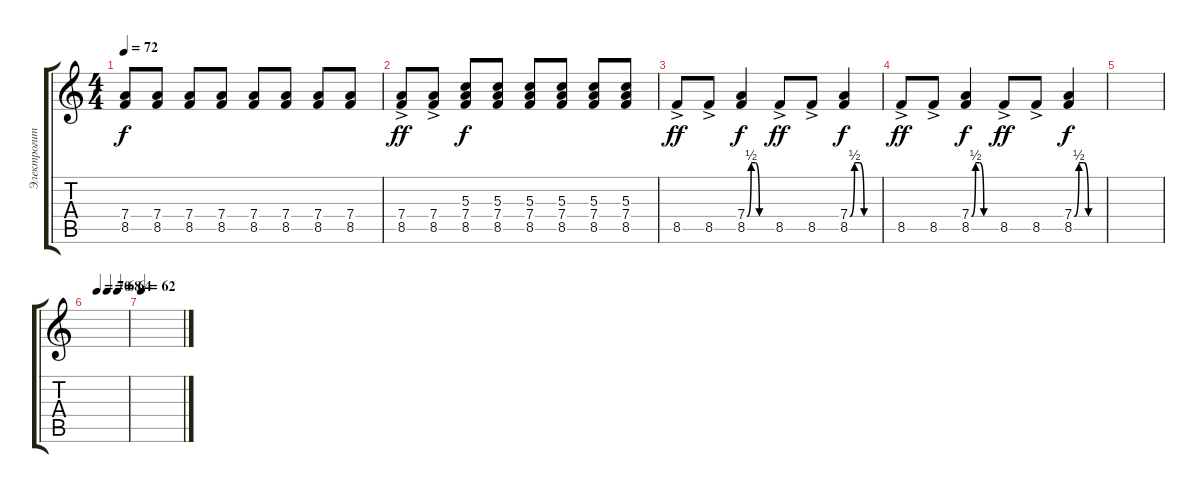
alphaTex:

\track ("Электрогитара" "Электрогит") {instrument overdrivenguitar}
\staff {score tabs}
\tuning (E4 B3 G3 D3 A2 E2) {hide}
\ts (4 4)
\tempo 72
\clef g2
\ks c
(7.4 8.5).8{dy f} (7.4 8.5).8 (7.4 8.5).8 (7.4 8.5).8 (7.4 8.5).8 (7.4 8.5).8 (7.4 8.5).8 (7.4 8.5).8 |
(7.4 8.5{ac}).8{dy ff} (7.4 8.5{ac}).8 (5.3 7.4 8.5).8{dy f} (5.3 7.4 8.5).8 (5.3 7.4 8.5).8 (5.3 7.4 8.5).8 (5.3 7.4 8.5).8 (5.3 7.4 8.5).8 |
8.5{ac}.8{dy ff} 8.5{ac}.8 (7.4{be (custom 0 0 10 2 20 2 30 0 60 0)} 8.5).4{dy f} 8.5{ac}.8{dy ff} 8.5{ac}.8 (7.4{be (custom 0 0 10 2 20 2 30 0 60 0)} 8.5).4{dy f} |
8.5{ac}.8{dy ff} 8.5{ac}.8 (7.4{be (custom 0 0 10 2 20 2 30 0 60 0)} 8.5).4{dy f} 8.5{ac}.8{dy ff} 8.5{ac}.8 (7.4{be (custom 0 0 10 2 20 2 30 0 60 0)} 8.5).4{dy f} |
|
\tempo (70 0.25)
\tempo (68 0.5)
\tempo (64 0.75)
|
\tempo 62
